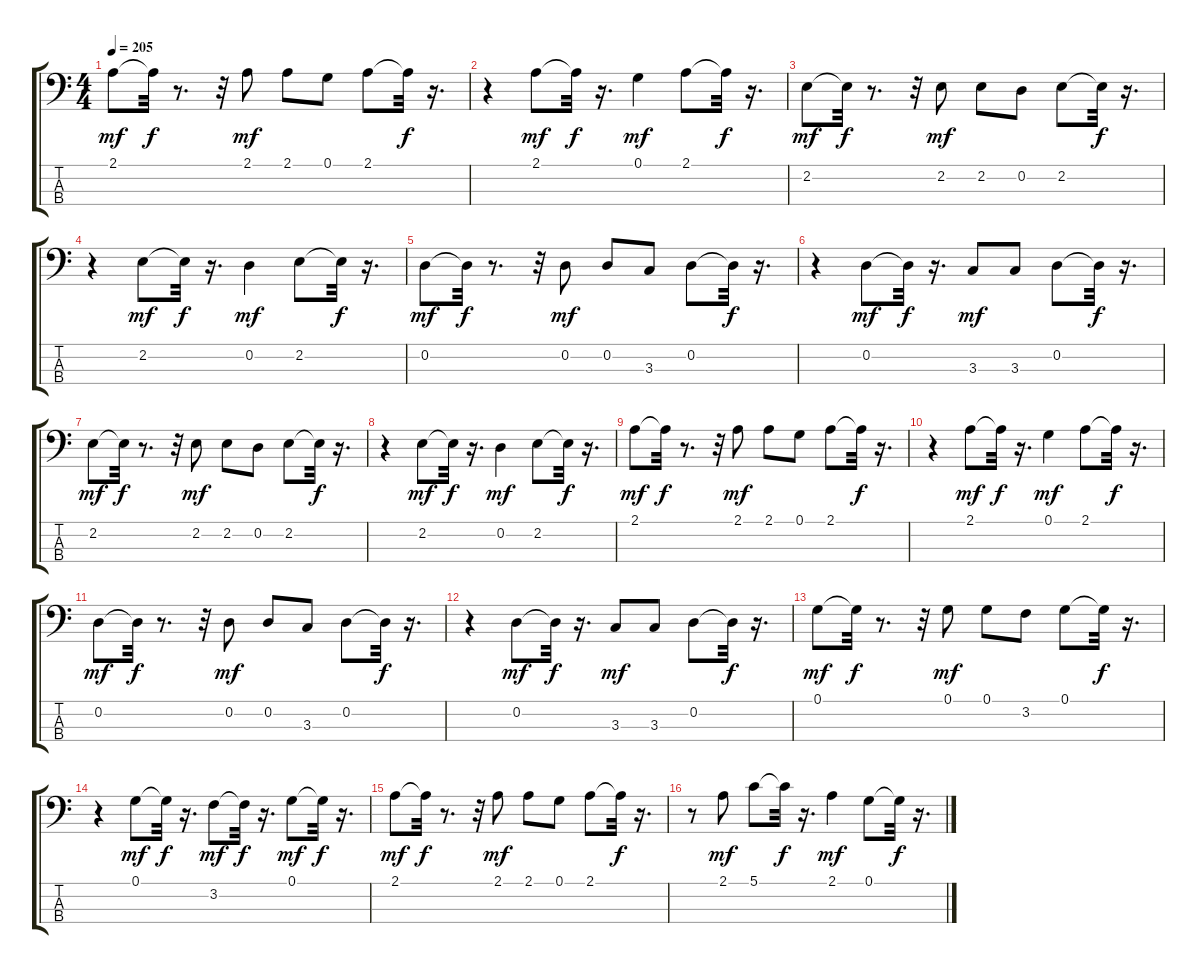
\track "" {instrument acousticbass}
\staff {score tabs}
\tuning (G2 D2 A1 E1) {hide}
\ts (4 4)
\tempo 205
\clef f4
\ks c
2.1.8{dy mf} 2.1{t}.32{dy f} r.8{d} r.32 2.1.8{dy mf} 2.1.8 0.1.8 2.1.8 2.1{t}.32{dy f} r.16{d} |
r.4 2.1.8{dy mf} 2.1{t}.32{dy f} r.16{d} 0.1.4{dy mf} 2.1.8 2.1{t}.32{dy f} r.16{d} |
2.2.8{dy mf} 2.2{t}.32{dy f} r.8{d} r.32 2.2.8{dy mf} 2.2.8 0.2.8 2.2.8 2.2{t}.32{dy f} r.16{d} |
r.4 2.2.8{dy mf} 2.2{t}.32{dy f} r.16{d} 0.2.4{dy mf} 2.2.8 2.2{t}.32{dy f} r.16{d} |
0.2.8{dy mf} 0.2{t}.32{dy f} r.8{d} r.32 0.2.8{dy mf} 0.2.8 3.3.8 0.2.8 0.2{t}.32{dy f} r.16{d} |
r.4 0.2.8{dy mf} 0.2{t}.32{dy f} r.16{d} 3.3.8{dy mf} 3.3.8 0.2.8 0.2{t}.32{dy f} r.16{d} |
2.2.8{dy mf} 2.2{t}.32{dy f} r.8{d} r.32 2.2.8{dy mf} 2.2.8 0.2.8 2.2.8 2.2{t}.32{dy f} r.16{d} |
r.4 2.2.8{dy mf} 2.2{t}.32{dy f} r.16{d} 0.2.4{dy mf} 2.2.8 2.2{t}.32{dy f} r.16{d} |
2.1.8{dy mf} 2.1{t}.32{dy f} r.8{d} r.32 2.1.8{dy mf} 2.1.8 0.1.8 2.1.8 2.1{t}.32{dy f} r.16{d} |
r.4 2.1.8{dy mf} 2.1{t}.32{dy f} r.16{d} 0.1.4{dy mf} 2.1.8 2.1{t}.32{dy f} r.16{d} |
0.2.8{dy mf} 0.2{t}.32{dy f} r.8{d} r.32 0.2.8{dy mf} 0.2.8 3.3.8 0.2.8 0.2{t}.32{dy f} r.16{d} |
r.4 0.2.8{dy mf} 0.2{t}.32{dy f} r.16{d} 3.3.8{dy mf} 3.3.8 0.2.8 0.2{t}.32{dy f} r.16{d} |
0.1.8{dy mf} 0.1{t}.32{dy f} r.8{d} r.32 0.1.8{dy mf} 0.1.8 3.2.8 0.1.8 0.1{t}.32{dy f} r.16{d} |
r.4 0.1.8{dy mf} 0.1{t}.32{dy f} r.16{d} 3.2.8{dy mf} 3.2{t}.32{dy f} r.16{d} 0.1.8{dy mf} 0.1{t}.32{dy f} r.16{d} |
2.1.8{dy mf} 2.1{t}.32{dy f} r.8{d} r.32 2.1.8{dy mf} 2.1.8 0.1.8 2.1.8 2.1{t}.32{dy f} r.16{d} |
r.8 2.1.8{dy mf} 5.1.8 5.1{t}.32{dy f} r.16{d} 2.1.4{dy mf} 0.1.8 0.1{t}.32{dy f} r.16{d}
